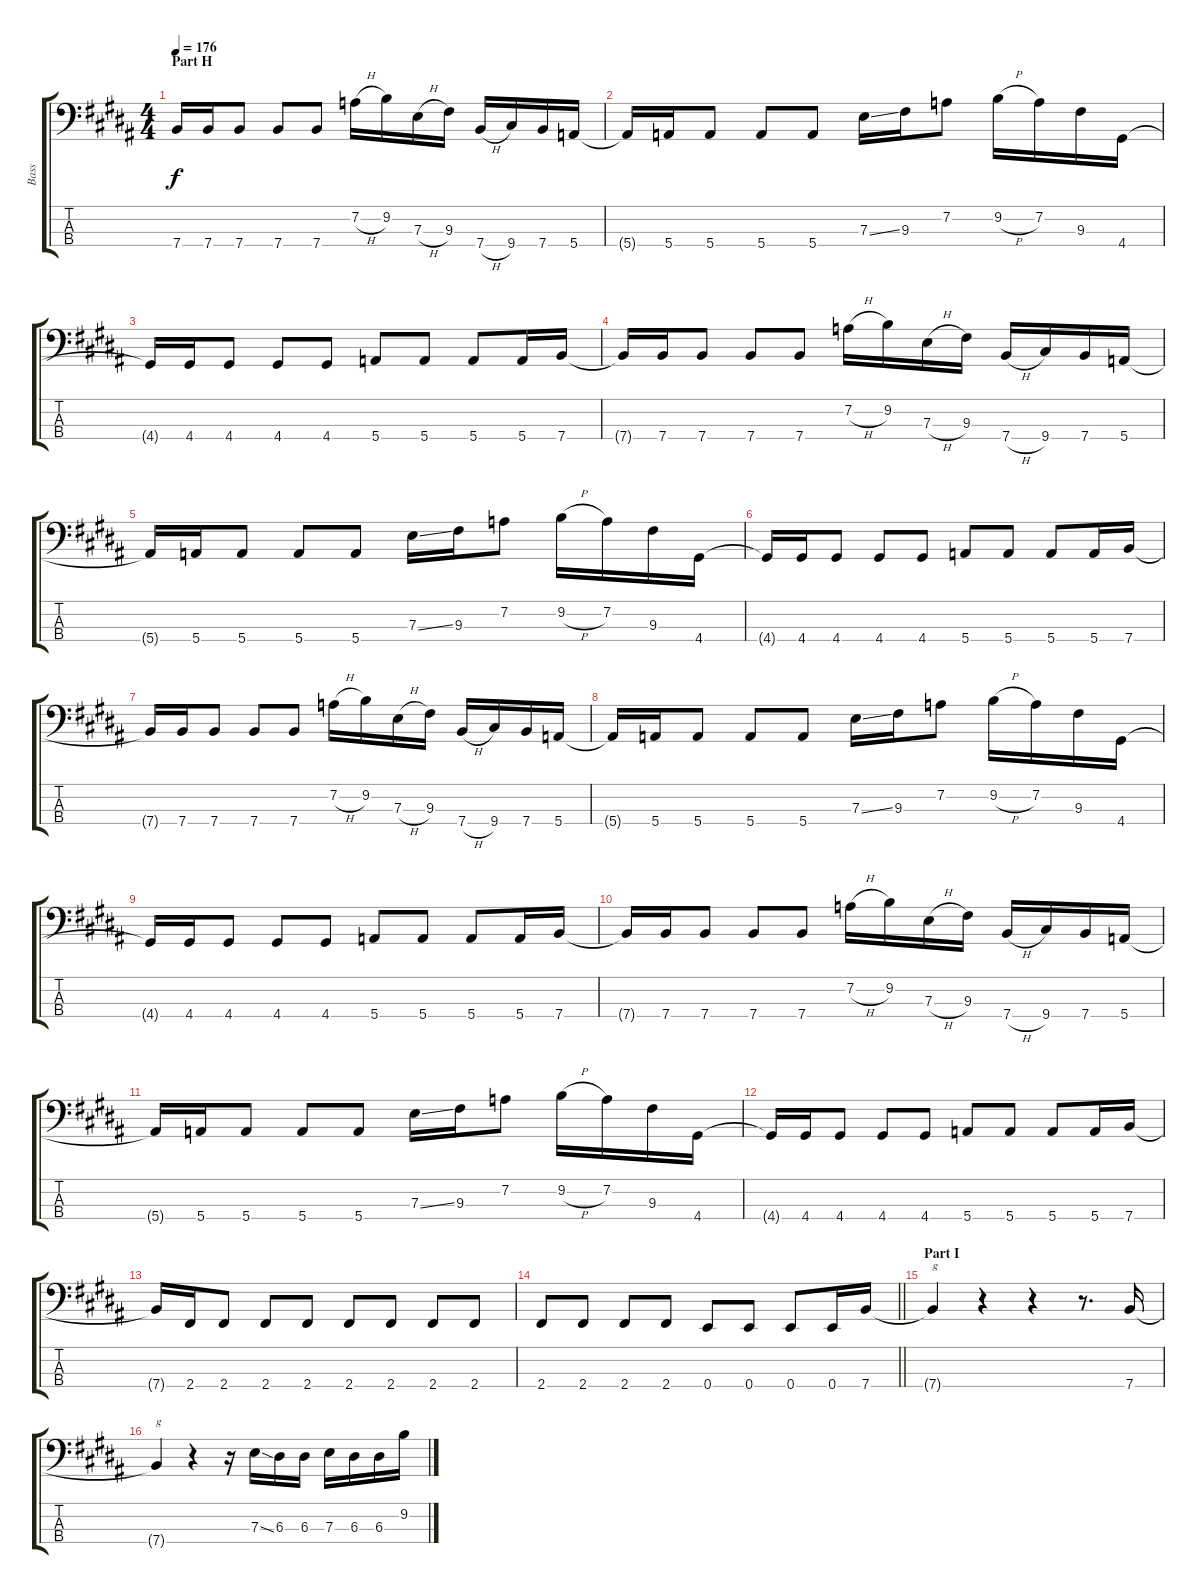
\track ("Bass" "Bass") {instrument electricbasspick}
\staff {score tabs}
\tuning (G2 D2 A1 E1) {hide}
\ts (4 4)
\section ("" "Part H")
\tempo 176
\clef f4
\ks b
7.4{t}.16{dy f} 7.4.16 7.4.8 7.4.8 7.4.8 7.2{h}.16 9.2.16 7.3{h}.16 9.3.16 7.4{h}.16 9.4.16 7.4.16 5.4.16 |
5.4{t}.16 5.4.16 5.4.8 5.4.8 5.4.8 7.3{ss}.16 9.3.16 7.2.8 9.2{h}.16 7.2.16 9.3.16 4.4.16 |
4.4{t}.16 4.4.16 4.4.8 4.4.8 4.4.8 5.4.8 5.4.8 5.4.8 5.4.16 7.4.16 |
7.4{t}.16 7.4.16 7.4.8 7.4.8 7.4.8 7.2{h}.16 9.2.16 7.3{h}.16 9.3.16 7.4{h}.16 9.4.16 7.4.16 5.4.16 |
5.4{t}.16 5.4.16 5.4.8 5.4.8 5.4.8 7.3{ss}.16 9.3.16 7.2.8 9.2{h}.16 7.2.16 9.3.16 4.4.16 |
4.4{t}.16 4.4.16 4.4.8 4.4.8 4.4.8 5.4.8 5.4.8 5.4.8 5.4.16 7.4.16 |
7.4{t}.16 7.4.16 7.4.8 7.4.8 7.4.8 7.2{h}.16 9.2.16 7.3{h}.16 9.3.16 7.4{h}.16 9.4.16 7.4.16 5.4.16 |
5.4{t}.16 5.4.16 5.4.8 5.4.8 5.4.8 7.3{ss}.16 9.3.16 7.2.8 9.2{h}.16 7.2.16 9.3.16 4.4.16 |
4.4{t}.16 4.4.16 4.4.8 4.4.8 4.4.8 5.4.8 5.4.8 5.4.8 5.4.16 7.4.16 |
7.4{t}.16 7.4.16 7.4.8 7.4.8 7.4.8 7.2{h}.16 9.2.16 7.3{h}.16 9.3.16 7.4{h}.16 9.4.16 7.4.16 5.4.16 |
5.4{t}.16 5.4.16 5.4.8 5.4.8 5.4.8 7.3{ss}.16 9.3.16 7.2.8 9.2{h}.16 7.2.16 9.3.16 4.4.16 |
4.4{t}.16 4.4.16 4.4.8 4.4.8 4.4.8 5.4.8 5.4.8 5.4.8 5.4.16 7.4.16 |
7.4{t}.16 2.4.16 2.4.8 2.4.8 2.4.8 2.4.8 2.4.8 2.4.8 2.4.8 |
\barLineRight lightlight
2.4.8 2.4.8 2.4.8 2.4.8 0.4.8 0.4.8 0.4.8 0.4.16 7.4.16 |
\section ("" "Part I")
7.4{t}.4{txt "g"} r.4 r.4 r.8{d} 7.4.16 |
7.4{t}.4{txt "g"} r.4 r.16 7.3{ss}.16 6.3.16 6.3.16 7.3.16 6.3.16 6.3.16 9.2.16
